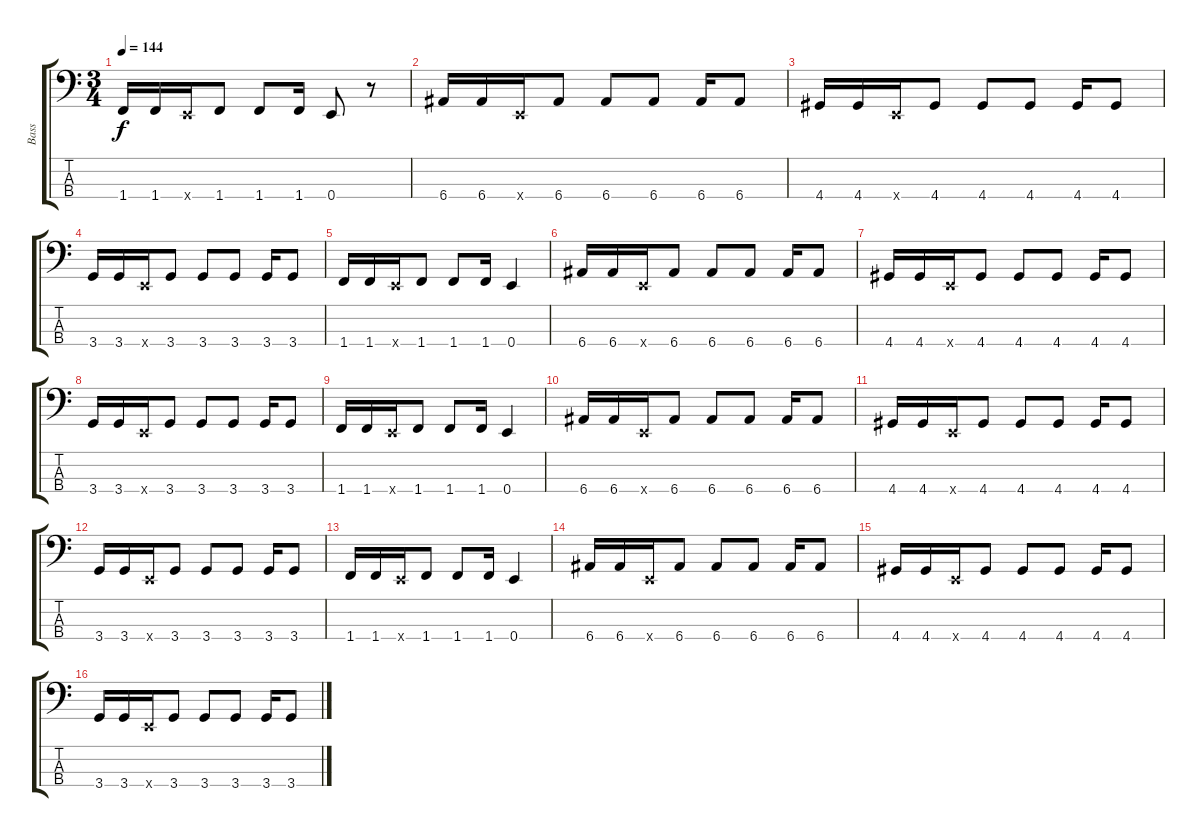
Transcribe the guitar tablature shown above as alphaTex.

\track ("Bass" "Bass") {instrument electricbasspick}
\staff {score tabs}
\tuning (G2 D2 A1 E1) {hide}
\ts (3 4)
\tempo 144
\clef f4
\ks c
1.4.16{dy f} 1.4.16 0.4{x}.16 1.4.8 1.4.8 1.4.16 0.4.8 r.8 |
6.4.16 6.4.16 0.4{x}.16 6.4.8 6.4.8 6.4.8 6.4.16 6.4.8 |
4.4.16 4.4.16 0.4{x}.16 4.4.8 4.4.8 4.4.8 4.4.16 4.4.8 |
3.4.16 3.4.16 0.4{x}.16 3.4.8 3.4.8 3.4.8 3.4.16 3.4.8 |
1.4.16 1.4.16 0.4{x}.16 1.4.8 1.4.8 1.4.16 0.4.4 |
6.4.16 6.4.16 0.4{x}.16 6.4.8 6.4.8 6.4.8 6.4.16 6.4.8 |
4.4.16 4.4.16 0.4{x}.16 4.4.8 4.4.8 4.4.8 4.4.16 4.4.8 |
3.4.16 3.4.16 0.4{x}.16 3.4.8 3.4.8 3.4.8 3.4.16 3.4.8 |
1.4.16 1.4.16 0.4{x}.16 1.4.8 1.4.8 1.4.16 0.4.4 |
6.4.16 6.4.16 0.4{x}.16 6.4.8 6.4.8 6.4.8 6.4.16 6.4.8 |
4.4.16 4.4.16 0.4{x}.16 4.4.8 4.4.8 4.4.8 4.4.16 4.4.8 |
3.4.16 3.4.16 0.4{x}.16 3.4.8 3.4.8 3.4.8 3.4.16 3.4.8 |
1.4.16 1.4.16 0.4{x}.16 1.4.8 1.4.8 1.4.16 0.4.4 |
6.4.16 6.4.16 0.4{x}.16 6.4.8 6.4.8 6.4.8 6.4.16 6.4.8 |
4.4.16 4.4.16 0.4{x}.16 4.4.8 4.4.8 4.4.8 4.4.16 4.4.8 |
3.4.16 3.4.16 0.4{x}.16 3.4.8 3.4.8 3.4.8 3.4.16 3.4.8
